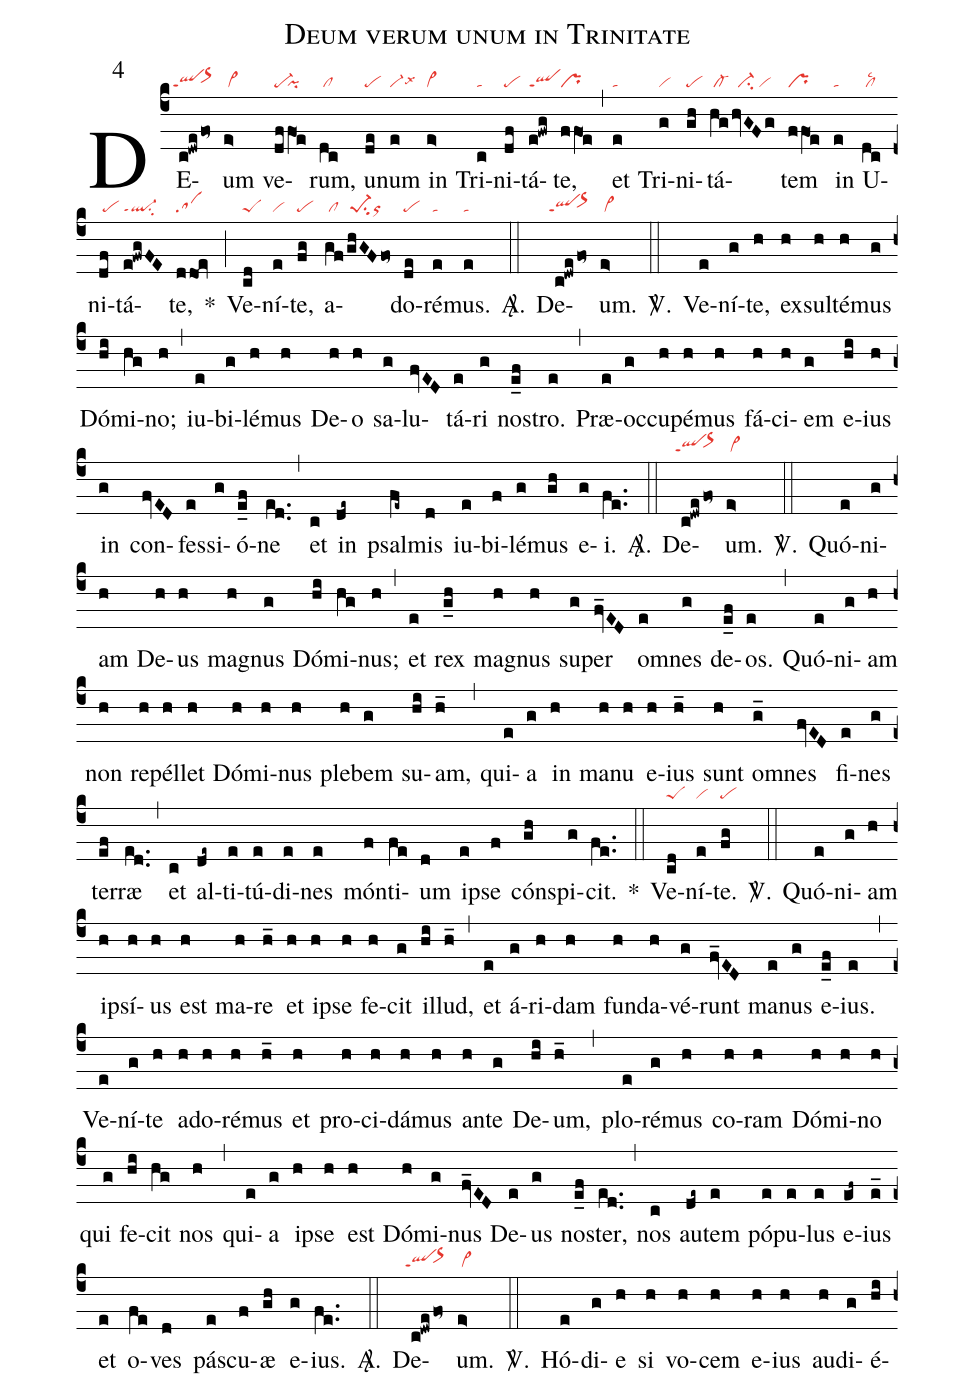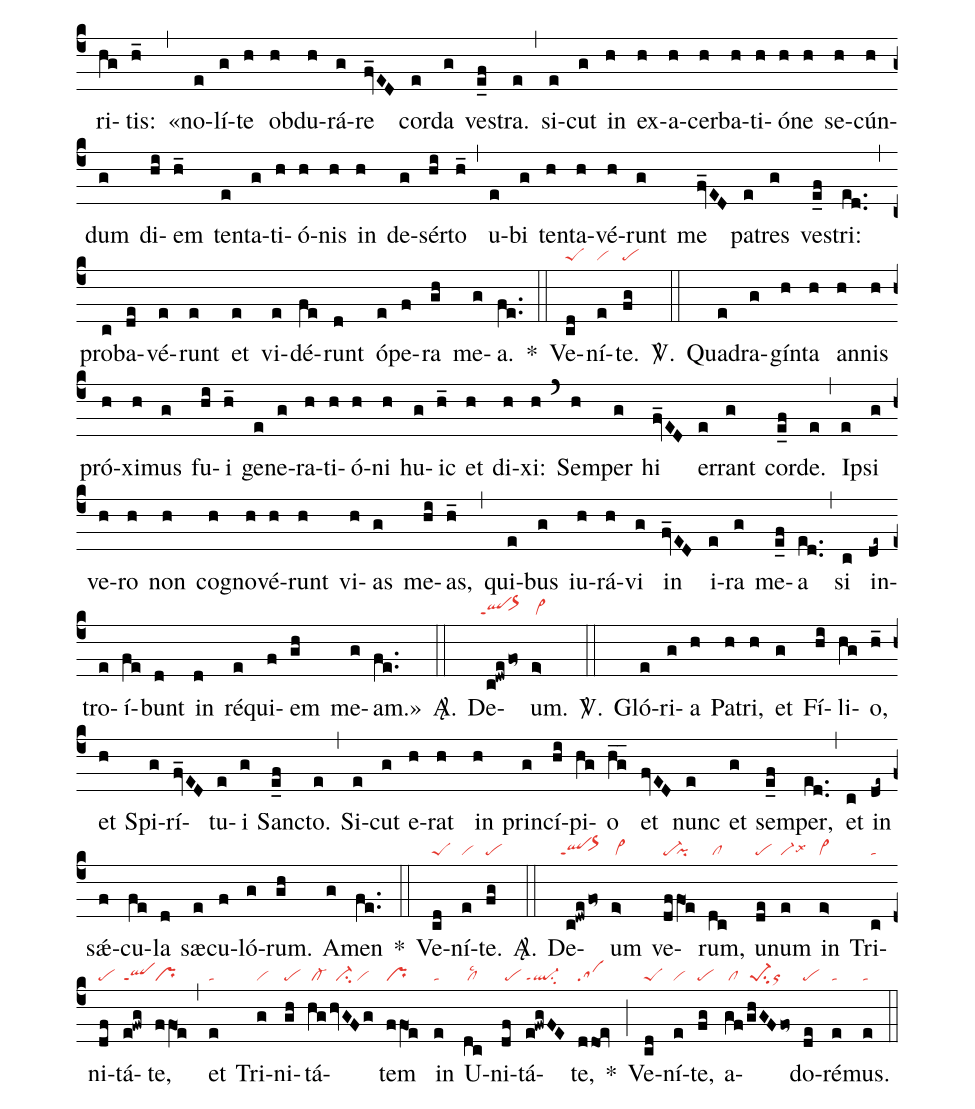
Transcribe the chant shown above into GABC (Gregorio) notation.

name: Deum verum unum in Trinitate;
mode: 4;
nabc-lines: 1;
%%
(c4)
DE(c!dwefo~|``qlppt1``or>hh)um(e>|/vi>) ve(df|pe-|/fO1e|pi)rum,(dc|/cl)
u(de|pe)num(e|vi-lsx6) in(e>|vi>) Tri(c|ta)ni(df|pe)tá(e!fwg|qlppt1)te,(ffO1e|pr) (,)
et(e|ta) Tri(g|vi)ni(gh|pe)tá(hg|/cl-|/hvGFg|//ci-/vi)tem(ffO1e|pr)
in(e|ta) U(dc|/cllsc2)ni(df|/pe)tá(e!fwgFE|ql-ppt1su2)te,(ddoe|sa) *(;)
Ve(cd|peS)ní(e|vi)te,(fg|pe) a(gf|/cl|/ghGFfo~|/pe-1su2or)do(de|pe)ré(e|ta)mus.(e|ta) <sp>A/</sp>.(::)

De(c!dwefo~|``qlppt1``or>hh)um.(e>|/vi>) <sp>V/</sp>.(::)

Ve(e)ní(g)te,(h) ex(h)sul(h)té(h)mus(g) Dó(hi)mi(hg)no;(h) (,)
iu(e)bi(g)lé(h)mus(h) De(h)o(h) sa(g)lu(fvED)tá(e)ri(g) nos(e_f)tro.(e) (,)
Præ(e)oc(g)cu(h)pé(h)mus(h) fá(h)ci(h)em(g) e(hi)ius(h) in(g) con(fvED)fes(e)si(g)ó(e_f)ne(ed..) (,)
et(c) in(de~) psal(fe~)mis(d) iu(e)bi(f)lé(g)mus(gh) e(g)i.(fe..) <sp>A/</sp>.(::)

De(c!dwefo~|``qlppt1``or>hh)um.(e>|/vi>) <sp>V/</sp>.(::)

Quó(e)ni(g)am(h) De(h)us(h) ma(h)gnus(g) Dó(hi)mi(hg)nus;(h) (,)
et(e) rex(g_h) ma(h)gnus(h) su(g)per(fv_ED) om(e)nes(g) de(e_f)os.(e) (,)
Quó(e)ni(g)am(h) non(h) re(h)pél(h)let(h) Dó(h)mi(h)nus(h) ple(h)bem(g) su(hi)am,(h_) (,)
qui(e)a(g) in(h) ma(h)nu(h) e(h)ius(h_) sunt(h) om(g_)nes(fvED) fi(e)nes(g) ter(ef)ræ(ed..) (,)
et(c) al(de~)ti(e)tú(e)di(e)nes(e) món(f)ti(fe)um(d) ip(e)se(f) cóns(gh)pi(g)cit.(fe..) *(::)

Ve(cd|peS)ní(e|vi)te.(fg|pe) <sp>V/</sp>.(::)

Quó(e)ni(g)am(h) ip(h)sí(h)us(h) est(h) ma(h)re(h_) et(h) ip(h)se(h) fe(h)cit(g) il(hi)lud,(h_) (,)
et(e) á(g)ri(h)dam(h) fun(h)da(h)vé(g)runt(fv_ED) ma(e)nus(g) e(e_f)ius.(e) (,)
Ve(e)ní(g)te(h) a(h)do(h)ré(h)mus(h_) et(h) pro(h)ci(h)dá(h)mus(h) an(h)te(g) De(hi)um,(h_) (,)
plo(e)ré(g)mus(h) co(h)ram(h) Dó(h)mi(h)no(h) qui(g) fe(hi)cit(hg) nos(h) (,)
qui(e)a(g) ip(h)se(h) est(h) Dó(h)mi(g)nus(fv_ED) De(e)us(g) nos(e_f)ter,(ed..) (,)
nos(c) au(de~)tem(e) pó(e)pu(e)lus(e) e(ef~)ius(e_)
et(e) o(fe)ves(d) pás(e)cu(f)æ(gh) e(g)ius.(fe..) <sp>A/</sp>.(::)

De(c!dwefo~|``qlppt1``or>hh)um.(e>|/vi>) <sp>V/</sp>.(::)

Hó(e)di(g)e(h) si(h) vo(h)cem(h) e(h)ius(h) au(h)di(g)é(hi)ri(hg)tis:(h_) (,)
«no(e)lí(g)te(h) ob(h)du(h)rá(g)re(fv_ED) cor(e)da(g) ves(e_f)tra.(e) (,)
si(e)cut(g) in(h) ex(h)a(h)cer(h)ba(h)ti(h)ó(h)ne(h)
se(h)cún(h)dum(g) di(hi)em(h_) ten(e)ta(g)ti(h)ó(h)nis(h) in(h) de(g)sér(hi)to(h_) (,)
u(e)bi(g) ten(h)ta(h)vé(h)runt(g) me(fv_ED) pa(e)tres(g) ves(e_f)tri:(ed..) (,)
pro(c)ba(de)vé(e)runt(e) et(e) vi(e)dé(fe)runt(d) ó(e)pe(f)ra(gh) me(g)a.(fe..) *(::)

Ve(cd|peS)ní(e|vi)te.(fg|pe) <sp>V/</sp>.(::)

Qua(e)dra(g)gín(h)ta(h) an(h)nis(h) pró(h)xi(h)mus(g) fu(hi)i(h_)
ge(e)ne(g)ra(h)ti(h)ó(h)ni(h) hu(g)ic(h_) et(h) di(h)xi:(h) (`)
Sem(h)per(g) hi(fv_ED) er(e)rant(g) cor(e_f)de.(e) (,)
Ip(e)si(g) ve(h)ro(h) non(h) co(h)gno(h)vé(h)runt(h) vi(h)as(g) me(hi)as,(h_) (,)
qui(e)bus(g) iu(h)rá(h)vi(g) in(fv_ED) i(e)ra(g) me(e_f)a(ed..) (,)
si(c) in(de~)tro(e)í(fe)bunt(d) in(d) ré(e)qui(f)em(gh) me(g)am.»(fe..) <sp>A/</sp>.(::)

De(c!dwefo~|``qlppt1``or>hh)um.(e>|/vi>) <sp>V/</sp>.(::)

Gló(e)ri(g)a(h) Pa(h)tri,(h) et(g) Fí(hi)li(hg)o,(h_)
et(h) Spi(g)rí(fv_ED)tu(e)i(g) Sanc(e_f)to.(e) (,)
Si(e)cut(g) e(h)rat(h ) in(h) prin(g)cí(hi)pi(hg)o(hg__)
et(fvED) nunc(e) et(g) sem(e_f)per,(ed..) (,)
et(c) in(de~) sǽ(f)cu(fe)la(d) sæ(e)cu(f)ló(g)rum.(gh) A(g)men(fe..) *(::)

Ve(cd|peS)ní(e|vi)te.(fg|pe) <sp>A/</sp>.(::)

De(c!dwefo~|``qlppt1``or>hh)um(e>|/vi>) ve(df|pe-|/fO1e|pi)rum,(dc|/cl)
u(de|pe)num(e|vi-lsx6) in(e>|vi>) Tri(c|ta)ni(df|pe)tá(e!fwg|qlppt1)te,(ffO1e|pr) (,)
et(e|ta) Tri(g|vi)ni(gh|pe)tá(hg|/cl-|/hvGFg|//ci-/vi)tem(ffO1e|pr)
in(e|ta) U(dc|/cllsc2)ni(df|/pe)tá(e!fwgFE|ql-ppt1su2)te,(ddoe|sa) *(;)
Ve(cd|peS)ní(e|vi)te,(fg|pe) a(gf|/cl|/ghGFfo~|/pe-1su2or)do(de|pe)ré(e|ta)mus.(e|ta) (::)
